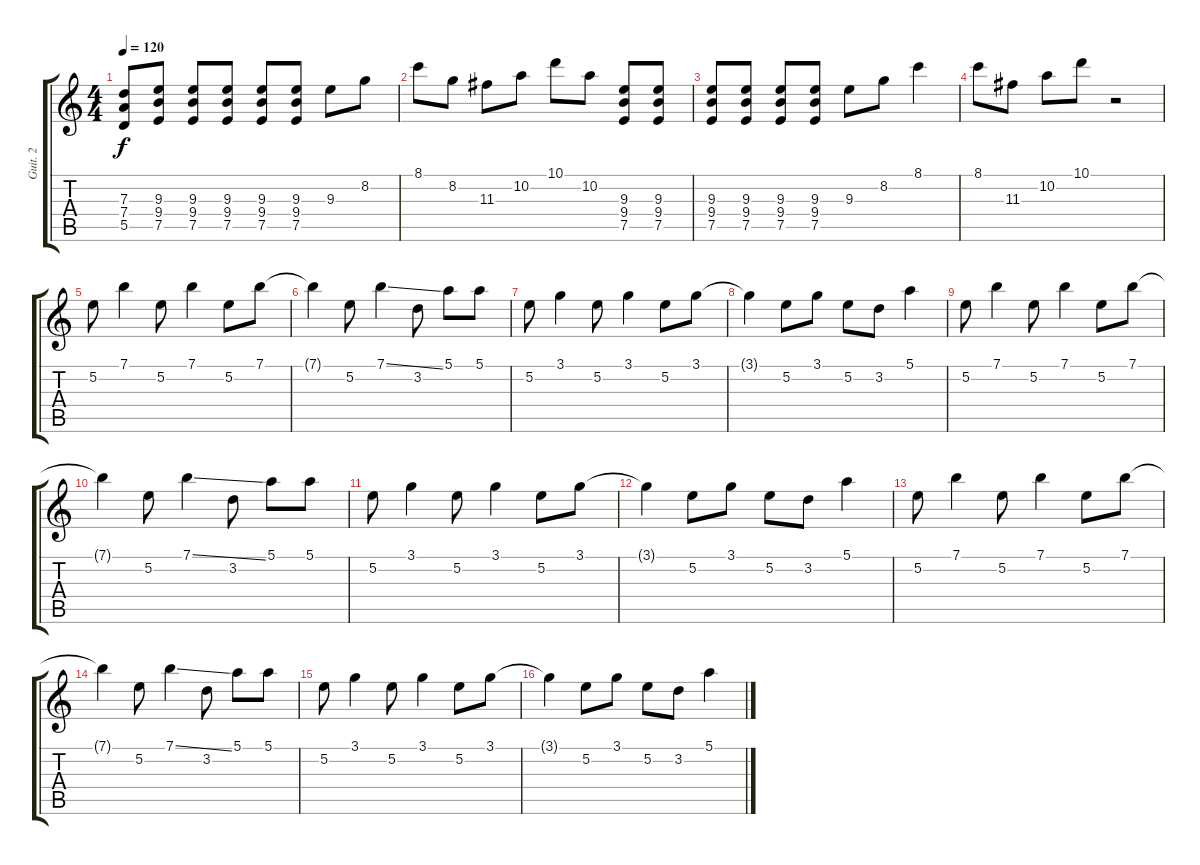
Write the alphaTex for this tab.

\track ("Guit. 2" "Guit. 2") {instrument distortionguitar}
\staff {score tabs}
\tuning (E4 B3 G3 D3 A2 E2) {hide}
\ts (4 4)
\tempo 120
\clef g2
\ks c
(7.3 7.4 5.5).8{dy f} (9.3 9.4 7.5).8 (9.3 9.4 7.5).8 (9.3 9.4 7.5).8 (9.3 9.4 7.5).8 (9.3 9.4 7.5).8 9.3.8 8.2.8 |
8.1.8 8.2.8 11.3.8 10.2.8 10.1.8 10.2.8 (9.3 9.4 7.5).8 (9.3 9.4 7.5).8 |
(9.3 9.4 7.5).8 (9.3 9.4 7.5).8 (9.3 9.4 7.5).8 (9.3 9.4 7.5).8 9.3.8 8.2.8 8.1.4 |
8.1.8 11.3.8 10.2.8 10.1.8 r.2 |
5.2.8 7.1.4 5.2.8 7.1.4 5.2.8 7.1.8 |
7.1{t}.4 5.2.8 7.1{ss}.4 3.2.8 5.1.8 5.1.8 |
5.2.8 3.1.4 5.2.8 3.1.4 5.2.8 3.1.8 |
3.1{t}.4 5.2.8 3.1.8 5.2.8 3.2.8 5.1.4 |
5.2.8 7.1.4 5.2.8 7.1.4 5.2.8 7.1.8 |
7.1{t}.4 5.2.8 7.1{ss}.4 3.2.8 5.1.8 5.1.8 |
5.2.8 3.1.4 5.2.8 3.1.4 5.2.8 3.1.8 |
3.1{t}.4 5.2.8 3.1.8 5.2.8 3.2.8 5.1.4 |
5.2.8 7.1.4 5.2.8 7.1.4 5.2.8 7.1.8 |
7.1{t}.4 5.2.8 7.1{ss}.4 3.2.8 5.1.8 5.1.8 |
5.2.8 3.1.4 5.2.8 3.1.4 5.2.8 3.1.8 |
3.1{t}.4 5.2.8 3.1.8 5.2.8 3.2.8 5.1.4
